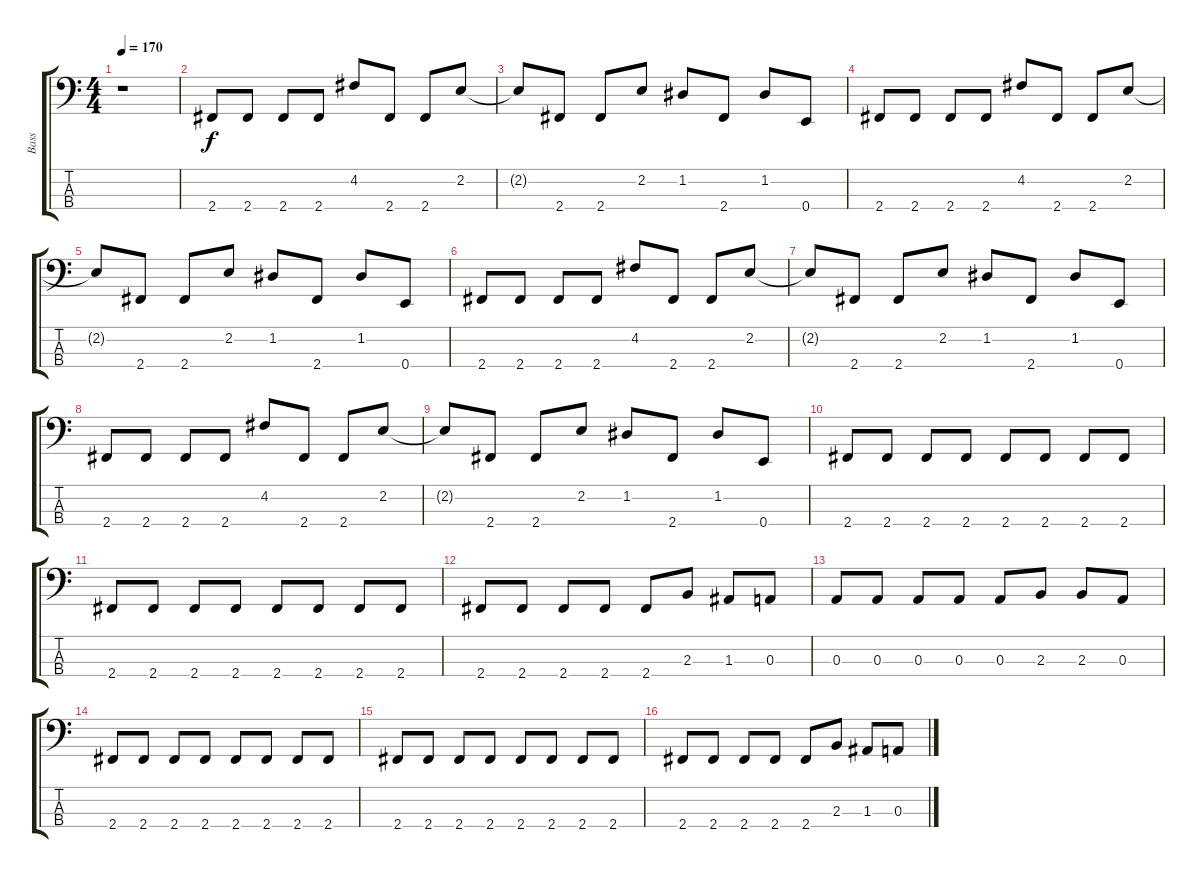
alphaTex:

\track ("Bass" "Bass") {instrument electricbassfinger}
\staff {score tabs}
\tuning (G2 D2 A1 E1) {hide}
\ts (4 4)
\tempo 170
\clef f4
\ks c
r.1{dy f instrument electricbassfinger} |
2.4.8 2.4.8 2.4.8 2.4.8 4.2.8 2.4.8 2.4.8 2.2.8 |
2.2{t}.8 2.4.8 2.4.8 2.2.8 1.2.8 2.4.8 1.2.8 0.4.8 |
2.4.8 2.4.8 2.4.8 2.4.8 4.2.8 2.4.8 2.4.8 2.2.8 |
2.2{t}.8 2.4.8 2.4.8 2.2.8 1.2.8 2.4.8 1.2.8 0.4.8 |
2.4.8 2.4.8 2.4.8 2.4.8 4.2.8 2.4.8 2.4.8 2.2.8 |
2.2{t}.8 2.4.8 2.4.8 2.2.8 1.2.8 2.4.8 1.2.8 0.4.8 |
2.4.8 2.4.8 2.4.8 2.4.8 4.2.8 2.4.8 2.4.8 2.2.8 |
2.2{t}.8 2.4.8 2.4.8 2.2.8 1.2.8 2.4.8 1.2.8 0.4.8 |
2.4.8 2.4.8 2.4.8 2.4.8 2.4.8 2.4.8 2.4.8 2.4.8 |
2.4.8 2.4.8 2.4.8 2.4.8 2.4.8 2.4.8 2.4.8 2.4.8 |
2.4.8 2.4.8 2.4.8 2.4.8 2.4.8 2.3.8 1.3.8 0.3.8 |
0.3.8 0.3.8 0.3.8 0.3.8 0.3.8 2.3.8 2.3.8 0.3.8 |
2.4.8 2.4.8 2.4.8 2.4.8 2.4.8 2.4.8 2.4.8 2.4.8 |
2.4.8 2.4.8 2.4.8 2.4.8 2.4.8 2.4.8 2.4.8 2.4.8 |
2.4.8 2.4.8 2.4.8 2.4.8 2.4.8 2.3.8 1.3.8 0.3.8
